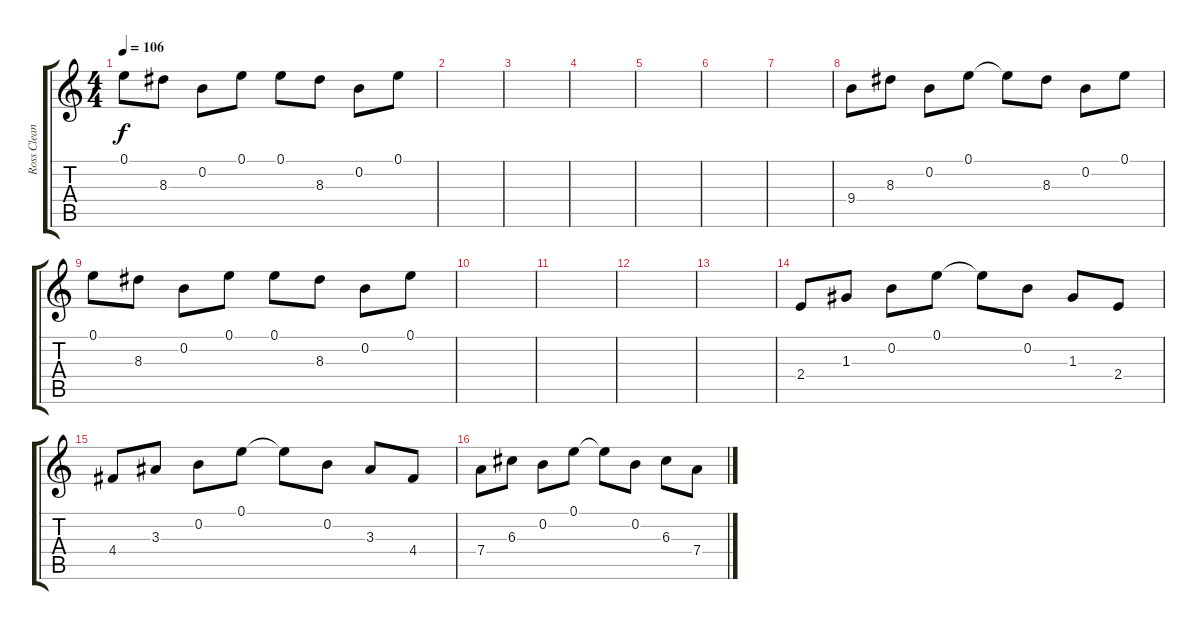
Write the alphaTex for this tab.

\track ("Ross Clean" "Ross Clean") {instrument electricguitarclean}
\staff {score tabs}
\tuning (E4 B3 G3 D3 A2 E2) {hide}
\ts (4 4)
\tempo 106
\clef g2
\ks c
0.1.8{dy f} 8.3.8 0.2.8 0.1.8 0.1.8 8.3.8 0.2.8 0.1.8 |
|
|
|
|
|
|
9.4.8 8.3.8 0.2.8 0.1.8 0.1{t}.8 8.3.8 0.2.8 0.1.8 |
0.1.8 8.3.8 0.2.8 0.1.8 0.1.8 8.3.8 0.2.8 0.1.8 |
|
|
|
|
2.4.8 1.3.8 0.2.8 0.1.8 0.1{t}.8 0.2.8 1.3.8 2.4.8 |
4.4.8 3.3.8 0.2.8 0.1.8 0.1{t}.8 0.2.8 3.3.8 4.4.8 |
7.4.8 6.3.8 0.2.8 0.1.8 0.1{t}.8 0.2.8 6.3.8 7.4.8
